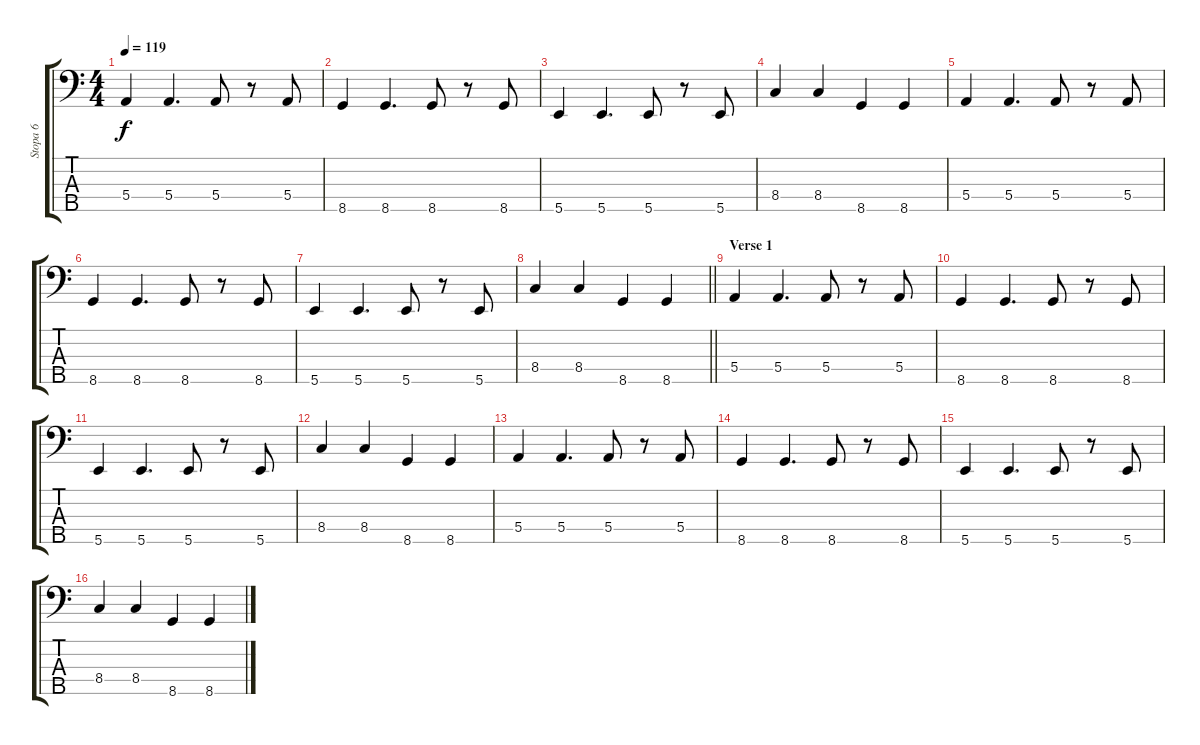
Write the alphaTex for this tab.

\track ("Stopa 6" "Stopa 6") {instrument electricbassfinger}
\staff {score tabs}
\tuning (G2 D2 A1 E1 B0) {hide}
\ts (4 4)
\tempo 119
\clef f4
\ks c
5.4.4{dy f} 5.4.4{d} 5.4.8 r.8 5.4.8 |
8.5.4 8.5.4{d} 8.5.8 r.8 8.5.8 |
5.5.4 5.5.4{d} 5.5.8 r.8 5.5.8 |
8.4.4 8.4.4 8.5.4 8.5.4 |
5.4.4 5.4.4{d} 5.4.8 r.8 5.4.8 |
8.5.4 8.5.4{d} 8.5.8 r.8 8.5.8 |
5.5.4 5.5.4{d} 5.5.8 r.8 5.5.8 |
\barLineRight lightlight
8.4.4 8.4.4 8.5.4 8.5.4 |
\section ("" "Verse 1")
5.4.4 5.4.4{d} 5.4.8 r.8 5.4.8 |
8.5.4 8.5.4{d} 8.5.8 r.8 8.5.8 |
5.5.4 5.5.4{d} 5.5.8 r.8 5.5.8 |
8.4.4 8.4.4 8.5.4 8.5.4 |
5.4.4 5.4.4{d} 5.4.8 r.8 5.4.8 |
8.5.4 8.5.4{d} 8.5.8 r.8 8.5.8 |
5.5.4 5.5.4{d} 5.5.8 r.8 5.5.8 |
8.4.4 8.4.4 8.5.4 8.5.4
